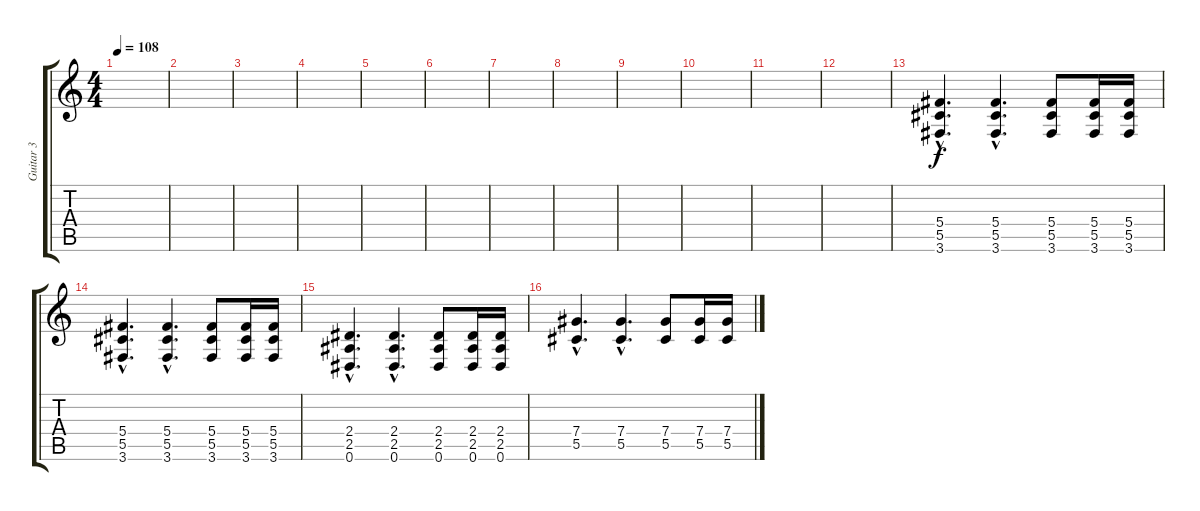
\track ("Guitar 3" "Guitar 3") {instrument distortionguitar}
\staff {score tabs}
\tuning (Eb4 Bb3 Gb3 Db3 Ab2 Eb2) {hide}
\ts (4 4)
\tempo 108
\clef g2
\ks c
|
|
|
|
|
|
|
|
|
|
|
|
(5.4{hac} 5.5{hac} 3.6{hac}).4{d} (5.4{hac} 5.5{hac} 3.6).4{d} (5.4 5.5 3.6).8 (5.4 5.5 3.6).16 (5.4 5.5 3.6).16 |
(5.4{hac} 5.5{hac} 3.6{hac}).4{d} (5.4{hac} 5.5{hac} 3.6).4{d} (5.4 5.5 3.6).8 (5.4 5.5 3.6).16 (5.4 5.5 3.6).16 |
(2.4{hac} 2.5{hac} 0.6{hac}).4{d} (2.4{hac} 2.5{hac} 0.6{hac}).4{d} (2.4 2.5 0.6).8 (2.4 2.5 0.6).16 (2.4 2.5 0.6).16 |
(7.4{hac} 5.5{hac}).4{d} (7.4{hac} 5.5{hac}).4{d} (7.4 5.5).8 (7.4 5.5).16 (7.4 5.5).16
